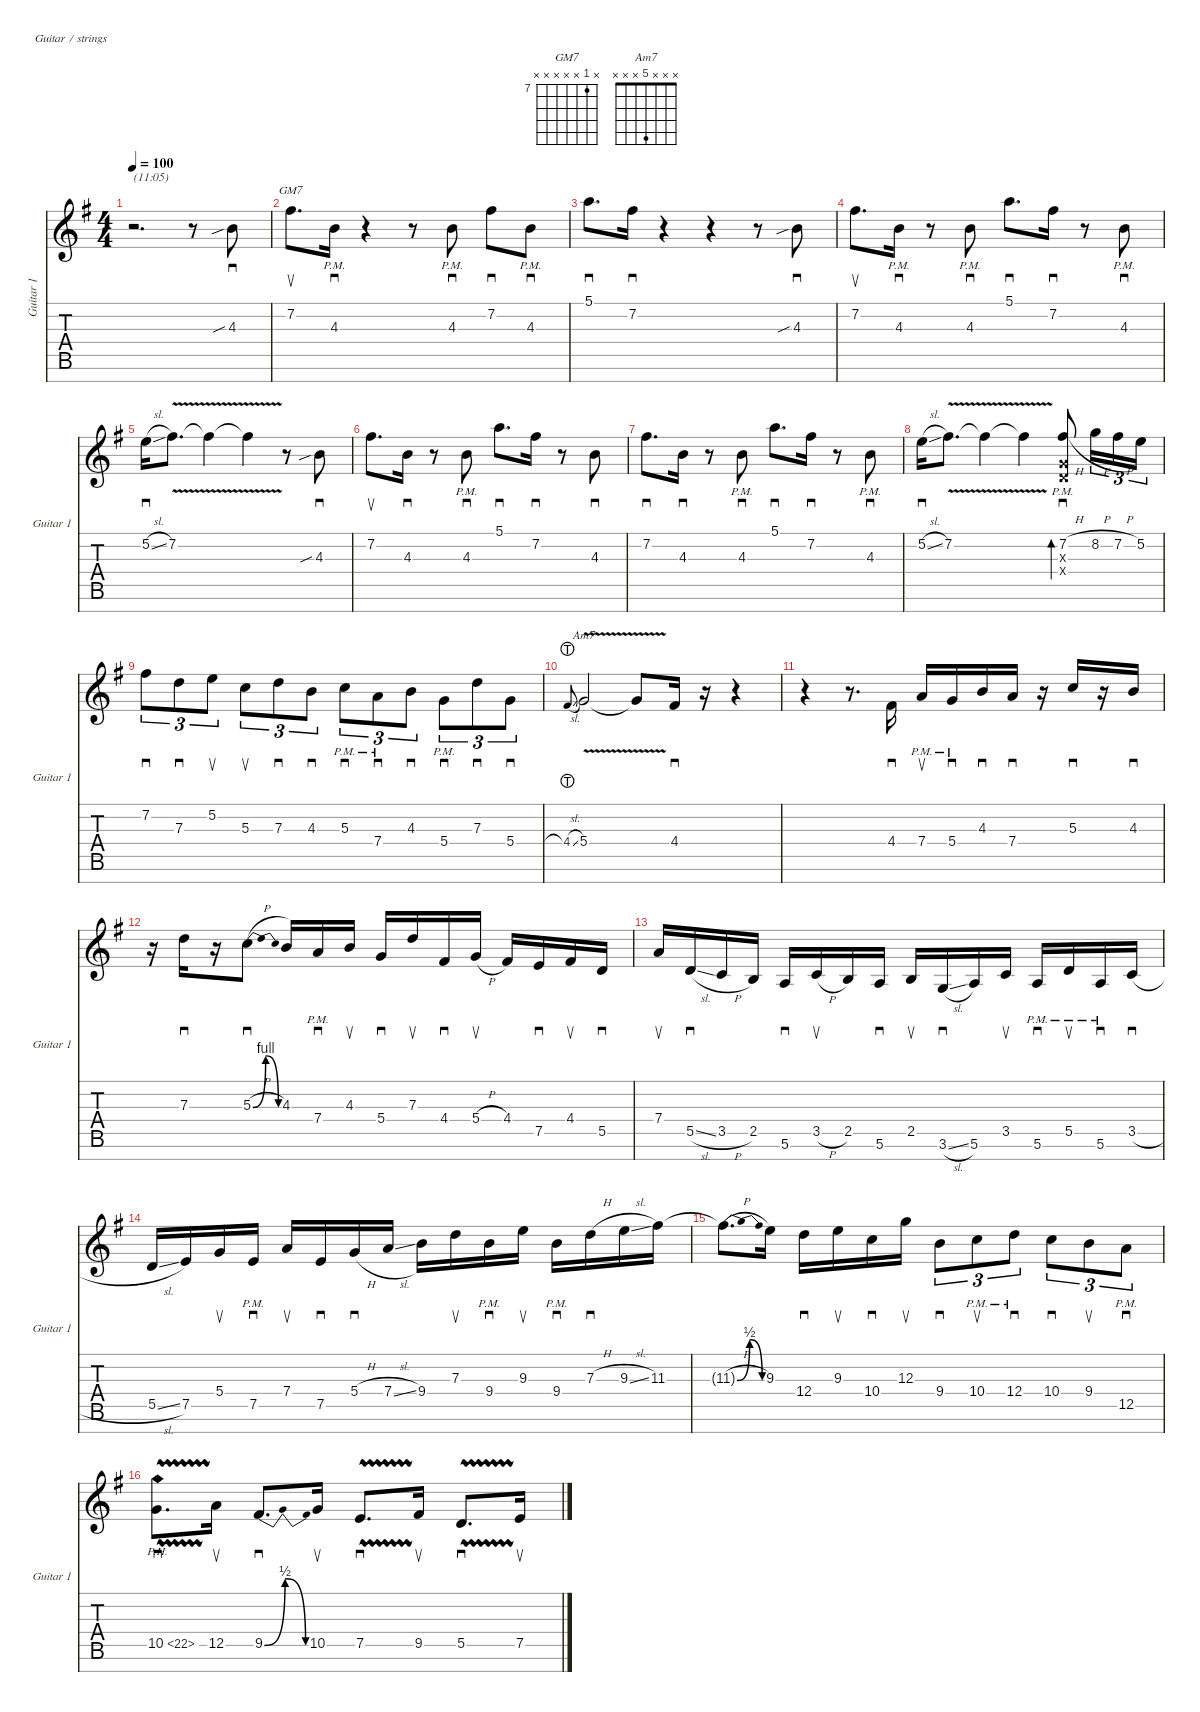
\defaultSystemsLayout 4
\hideDynamics
\bracketExtendMode nobrackets
\singleTrackTrackNamePolicy allsystems
\multiTrackTrackNamePolicy allsystems
\firstSystemTrackNameMode fullname
\otherSystemsTrackNameMode fullname
\otherSystemsTrackNameOrientation horizontal
\track ("Guitar 1" "od.guit.") {defaultSystemsLayout 2 instrument overdrivenguitar}
\staff {score tabs}
\tuning (E4 B3 G3 D3 A2 E2 B1)
\chord ("GM7" x 7 x x x x x) {firstfret 7 showfingering false}
\chord ("Am7" x x x 5 x x x) {showfingering false}
\ts (4 4)
\tempo 100
\clef g2
\scale
1.04153
\ks g
r.2{d txt "(11:05)" dy mf beam Down} r.8{beam Down} 4.3{sib acc forcenatural}.8{sd beam Down} |
\scale
0.958466 7.2{acc #}.8{d su ch "GM7" beam Down} 4.3{pm acc forcenatural}.16{sd beam Down} r.4{beam Down} r.8{beam Down} 4.3{pm acc forcenatural}.8{sd beam Down} 7.2{acc #}.8{sd beam Down} 4.3{pm acc forcenatural}.8{sd beam Down} |
\scale
1.04153 5.1{acc forcenatural}.8{d sd beam Down} 7.2{acc #}.16{sd beam Down} r.4{beam Down} r.4{beam Down} r.8{beam Down} 4.3{sib acc forcenatural}.8{sd beam Down} |
\scale
0.958466 7.2{acc #}.8{d su beam Down} 4.3{pm acc forcenatural}.16{sd beam Down} r.8{beam Down} 4.3{pm acc forcenatural}.8{sd beam Down} 5.1{acc forcenatural}.8{d sd beam Down} 7.2{acc #}.16{sd beam Down} r.8{beam Down} 4.3{pm acc forcenatural}.8{sd beam Down} |
\scale
1.04153 5.2{sl acc forcenatural}.16{sd beam Down} 7.2{v acc #}.8{d beam Down} 7.2{v t acc #}.4{beam Down} 7.2{v t acc #}.4{beam Down} r.8{beam Down} 4.3{sib acc forcenatural}.8{sd beam Down} |
\scale
0.958466 7.2{acc #}.8{d su beam Down} 4.3{acc forcenatural}.16{sd beam Down} r.8{beam Down} 4.3{pm acc forcenatural}.8{sd beam Down} 5.1{acc forcenatural}.8{d sd beam Down} 7.2{acc #}.16{sd beam Down} r.8{beam Down} 4.3{acc forcenatural}.8{sd beam Down} |
\scale
1.04153 7.2{acc #}.8{d sd beam Down} 4.3{acc forcenatural}.16{sd beam Down} r.8{beam Down} 4.3{pm acc forcenatural}.8{sd beam Down} 5.1{acc forcenatural}.8{d sd beam Down} 7.2{acc #}.16{sd beam Down} r.8{beam Down} 4.3{pm acc forcenatural}.8{sd beam Down} |
\scale
0.958466 5.2{sl acc forcenatural}.16{sd beam Down} 7.2{v acc #}.8{d beam Down} 7.2{v t acc #}.4{beam Down} 7.2{v t acc #}.4{beam Down} (7.2{h acc #} 0.4{pm x acc forcenatural} 0.3{pm x acc forcenatural}).8{sd bd 56 beam Up} 8.2{h acc forcenatural}.16{tu (3 2) beam Down} 7.2{h acc #}.16{tu (3 2) beam Down} 5.2{acc forcenatural}.16{tu (3 2) beam Down} |
\scale
1.04153 7.2{acc #}.8{sd tu (3 2) beam Down} 7.3{acc forcenatural}.8{sd tu (3 2) beam Down} 5.2{acc forcenatural}.8{su tu (3 2) beam Down} 5.3{acc forcenatural}.8{su tu (3 2) beam Down} 7.3{acc forcenatural}.8{sd tu (3 2) beam Down} 4.3{acc forcenatural}.8{sd tu (3 2) beam Down} 5.3{pm acc forcenatural}.8{sd tu (3 2) beam Down} 7.4{pm acc forcenatural}.8{sd tu (3 2) beam Down} 4.3{acc forcenatural}.8{sd tu (3 2) beam Down} 5.4{pm acc forcenatural}.8{sd tu (3 2) beam Down} 7.3{acc forcenatural}.8{sd tu (3 2) beam Down} 5.4{acc forcenatural}.8{sd tu (3 2) beam Down} |
\scale
0.958466 4.4{sl lht acc #}.8{tu (3 2) gr onbeat beam Up} 5.4{v acc forcenatural}.2{ch "Am7" beam Up} 5.4{v t acc forcenatural}.8{beam Up} 4.4{acc #}.16{sd beam Up} r.16{beam Up} r.4{beam Up} |
\scale
1.04153 r.4{beam Down} r.8{d beam Down} 4.4{acc #}.16{sd beam Up} 7.4{pm acc forcenatural}.16{su beam Up} 5.4{pm acc forcenatural}.16{sd beam Up} 4.3{acc forcenatural}.16{sd beam Up} 7.4{acc forcenatural}.16{sd beam Up} r.16{beam Up} 5.3{acc forcenatural}.16{sd beam Down} r.16{beam Down} 4.3{acc forcenatural}.16{sd beam Down} |
\scale
0.958466 r.16{beam Down} 7.3{acc forcenatural}.16{sd beam Down} r.16{beam Down} 5.3{be (bendrelease 13.799999999999999 0 21 4 30 4 44.4 0) h acc forcenatural}.8{sd beam Down} 4.3{acc forcenatural}.16{beam Up} 7.4{pm acc forcenatural}.16{sd beam Up} 4.3{acc forcenatural}.16{su beam Up} 5.4{acc forcenatural}.16{sd beam Up} 7.3{acc forcenatural}.16{su beam Up} 4.4{acc #}.16{sd beam Up} 5.4{h acc forcenatural}.16{su beam Up} 4.4{acc #}.16{beam Up} 7.5{acc forcenatural}.16{sd beam Up} 4.4{acc #}.16{su beam Up} 5.5{acc forcenatural}.16{sd beam Up} |
\scale
1.04153 7.4{acc forcenatural}.16{su beam Up} 5.5{sl acc forcenatural}.16{sd beam Up} 3.5{h acc forcenatural}.16{beam Up} 2.5{acc forcenatural}.16{beam Up} 5.6{acc forcenatural}.16{sd beam Up} 3.5{h acc forcenatural}.16{su beam Up} 2.5{acc forcenatural}.16{beam Up} 5.6{acc forcenatural}.16{sd beam Up} 2.5{acc forcenatural}.16{su beam Up} 3.6{sl acc forcenatural}.16{sd beam Up} 5.6{acc forcenatural}.16{beam Up} 3.5{acc forcenatural}.16{su beam Up} 5.6{pm acc forcenatural}.16{sd beam Up} 5.5{pm acc forcenatural}.16{su beam Up} 5.6{pm acc forcenatural}.16{sd beam Up} 3.5{h acc forcenatural}.16{sd beam Up} |
\scale
0.958466 5.5{sl acc forcenatural}.16{beam Up} 7.5{acc forcenatural}.16{beam Up} 5.4{acc forcenatural}.16{su beam Up} 7.5{pm acc forcenatural}.16{sd beam Up} 7.4{acc forcenatural}.16{su beam Up} 7.5{acc forcenatural}.16{sd beam Up} 5.4{h acc forcenatural}.16{sd beam Up} 7.4{sl acc forcenatural}.16{beam Up} 9.4{acc forcenatural}.16{beam Down} 7.3{acc forcenatural}.16{su beam Down} 9.4{pm acc forcenatural}.16{sd beam Down} 9.3{acc forcenatural}.16{su beam Down} 9.4{pm acc forcenatural}.16{sd beam Down} 7.3{h acc forcenatural}.16{sd beam Down} 9.3{sl acc forcenatural}.16{beam Down} 11.3{acc #}.16{beam Down} |
\scale
1.04153 11.3{be (bendrelease 5.3999999999999995 0 12 2 34.8 2 59.4 0) h t acc #}.8{d beam Down} 9.3{acc forcenatural}.16{beam Down} 12.4{acc forcenatural}.16{sd beam Down} 9.3{acc forcenatural}.16{su beam Down} 10.4{acc forcenatural}.16{sd beam Down} 12.3{acc forcenatural}.16{su beam Down} 9.4{acc forcenatural}.8{sd tu (3 2) beam Down} 10.4{pm acc forcenatural}.8{su tu (3 2) beam Down} 12.4{pm acc forcenatural}.8{sd tu (3 2) beam Down} 10.4{acc forcenatural}.8{sd tu (3 2) beam Down} 9.4{acc forcenatural}.8{su tu (3 2) beam Down} 12.5{pm acc forcenatural}.8{sd tu (3 2) beam Down} |
\scale
0.958466 10.5{ph 12 vw acc forcenatural}.8{d sd beam Down} 12.5{acc forcenatural}.16{su beam Down} 9.5{be (bendrelease 10.799999999999999 0 22.2 2 33.6 2 44.4 0) acc #}.8{d sd beam Up} 10.5{acc forcenatural}.16{su beam Up} 7.5{vw acc forcenatural}.8{d sd beam Up} 9.5{acc #}.16{su beam Up} 5.5{vw acc forcenatural}.8{d sd beam Up} 7.5{acc forcenatural}.16{su beam Up}
